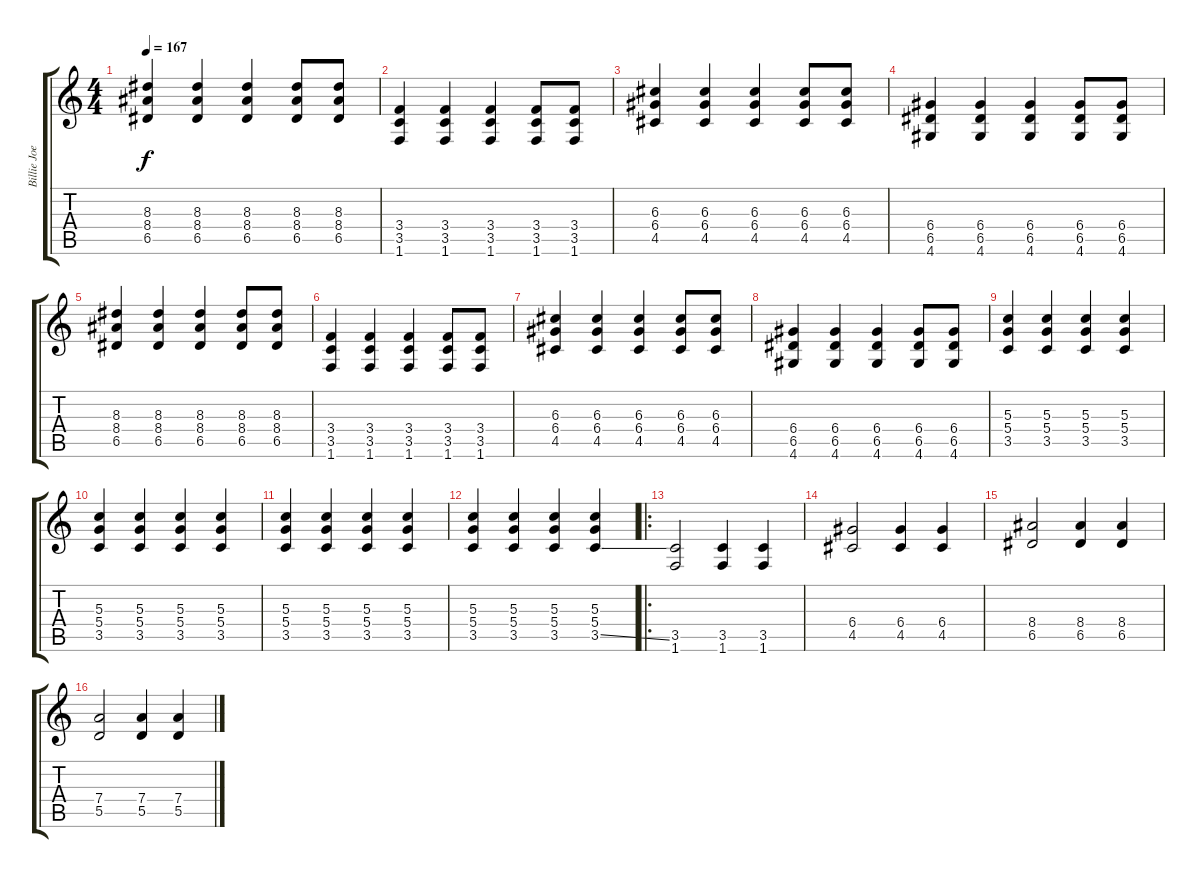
\track ("Billie Joe Armstrong (Guitar 2)" "Billie Joe") {instrument acousticguitarnylon}
\staff {score tabs}
\tuning (E4 B3 G3 D3 A2 E2) {hide}
\ts (4 4)
\tempo 167
\clef g2
\ks c
(8.3 8.4 6.5).4{dy f} (8.3 8.4 6.5).4 (8.3 8.4 6.5).4 (8.3 8.4 6.5).8 (8.3 8.4 6.5).8 |
(3.4 3.5 1.6).4 (3.4 3.5 1.6).4 (3.4 3.5 1.6).4 (3.4 3.5 1.6).8 (3.4 3.5 1.6).8 |
(6.3 6.4 4.5).4 (6.3 6.4 4.5).4 (6.3 6.4 4.5).4 (6.3 6.4 4.5).8 (6.3 6.4 4.5).8 |
(6.4 6.5 4.6).4 (6.4 6.5 4.6).4 (6.4 6.5 4.6).4 (6.4 6.5 4.6).8 (6.4 6.5 4.6).8 |
(8.3 8.4 6.5).4 (8.3 8.4 6.5).4 (8.3 8.4 6.5).4 (8.3 8.4 6.5).8 (8.3 8.4 6.5).8 |
(3.4 3.5 1.6).4 (3.4 3.5 1.6).4 (3.4 3.5 1.6).4 (3.4 3.5 1.6).8 (3.4 3.5 1.6).8 |
(6.3 6.4 4.5).4 (6.3 6.4 4.5).4 (6.3 6.4 4.5).4 (6.3 6.4 4.5).8 (6.3 6.4 4.5).8 |
(6.4 6.5 4.6).4 (6.4 6.5 4.6).4 (6.4 6.5 4.6).4 (6.4 6.5 4.6).8 (6.4 6.5 4.6).8 |
(5.3 5.4 3.5).4 (5.3 5.4 3.5).4 (5.3 5.4 3.5).4 (5.3 5.4 3.5).4 |
(5.3 5.4 3.5).4 (5.3 5.4 3.5).4 (5.3 5.4 3.5).4 (5.3 5.4 3.5).4 |
(5.3 5.4 3.5).4 (5.3 5.4 3.5).4 (5.3 5.4 3.5).4 (5.3 5.4 3.5).4 |
(5.3 5.4 3.5).4 (5.3 5.4 3.5).4 (5.3 5.4 3.5).4 (5.3 5.4 3.5{ss}).4 |
\ro
(3.5 1.6).2{volume 13 instrument overdrivenguitar} (3.5 1.6).4 (3.5 1.6).4 |
(6.4 4.5).2 (6.4 4.5).4 (6.4 4.5).4 |
(8.4 6.5).2 (8.4 6.5).4 (8.4 6.5).4 |
(7.4 5.5).2 (7.4 5.5).4 (7.4 5.5).4
